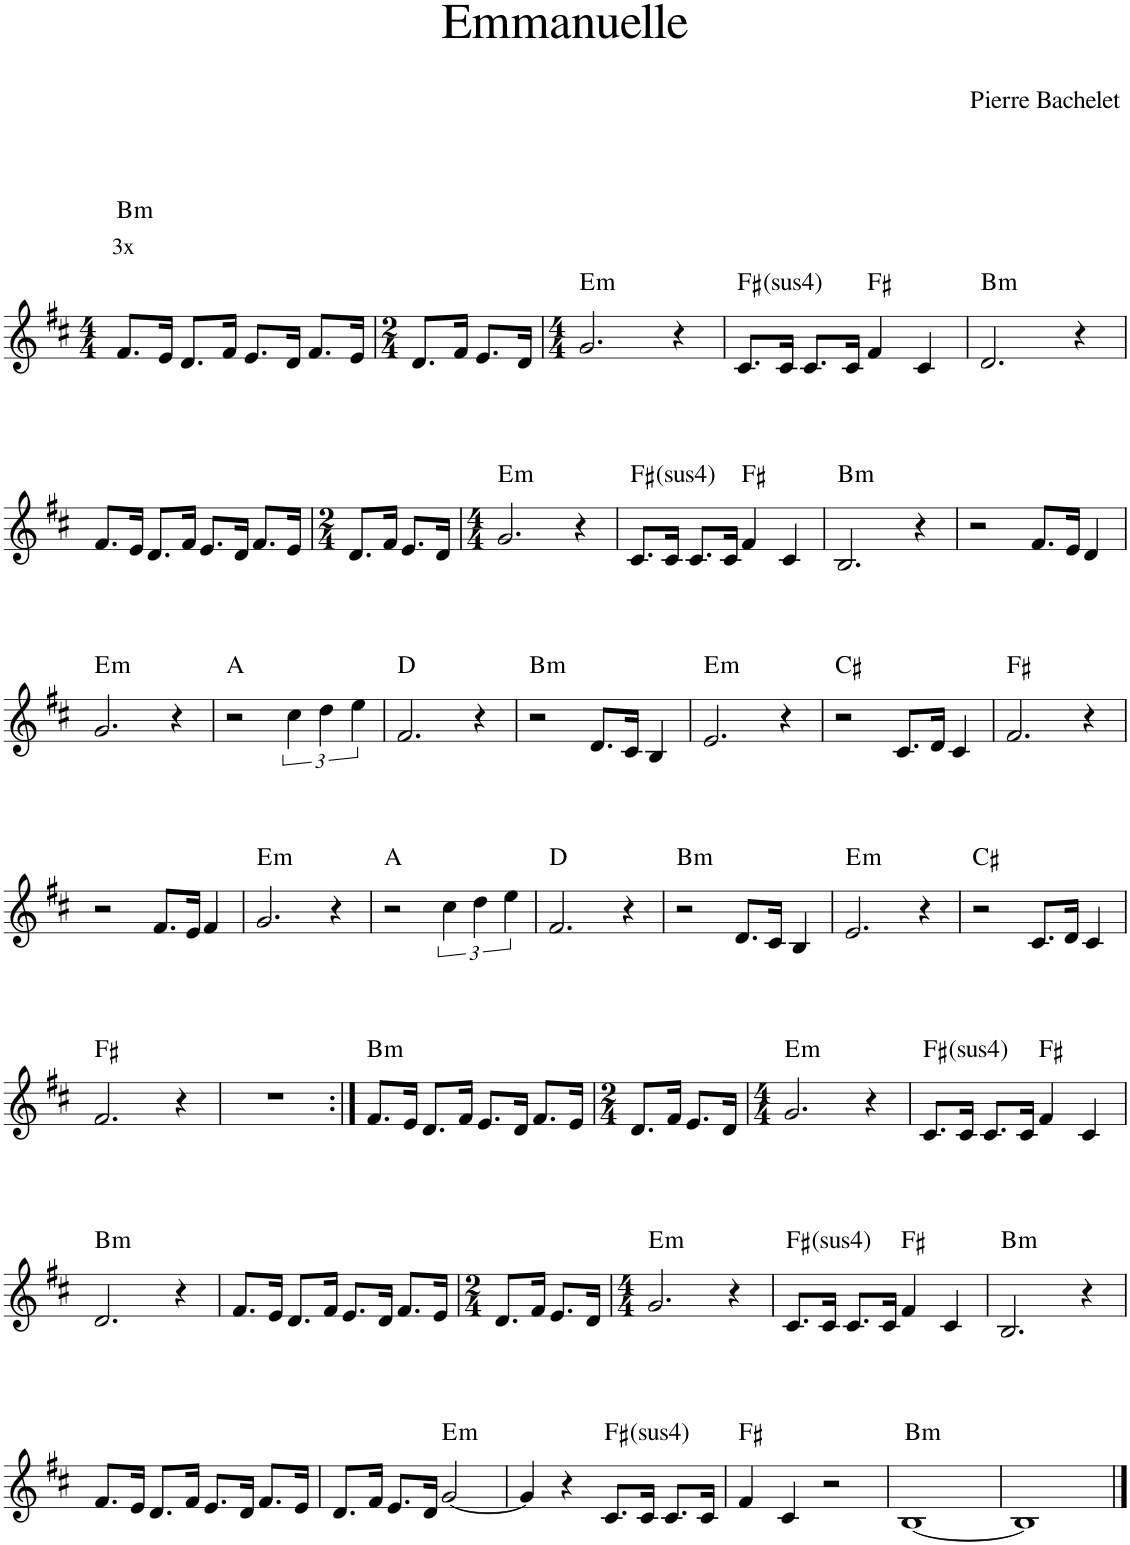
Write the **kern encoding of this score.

**kern	**text	**harte
*part1	*part1	*part1
*staff1	*staff1	*
*I"Piano	*	*
*I'Pno.	*	*
*clefG2	*	*
*k[f#c#]	*	*
*M4/4	*	*
=1	=1	=1
!	!LO:LY:a	!LO:H:kt=m
8.f#/L	3x	B:min
16e/Jk	.	.
8.d/L	.	.
16f#/Jk	.	.
8.e/L	.	.
16d/Jk	.	.
8.f#/L	.	.
16e/Jk	.	.
=2	=2	=2
*M2/4	*	*
8.d/L	.	.
16f#/Jk	.	.
8.e/L	.	.
16d/Jk	.	.
=3	=3	=3
*M4/4	*	*
!	!	!LO:H:kt=m
2.g/	.	E:min
4r	.	.
=4	=4	=4
!	!	!LO:H:kt=4
8.c#/L	.	F#:sus4
16c#/Jk	.	.
8.c#/L	.	.
16c#/Jk	.	.
4f#/	.	F#:maj
4c#/	.	.
=5	=5	=5
!	!	!LO:H:kt=m
2.d/	.	B:min
4r	.	.
!!LO:LB:g=z
=6	=6	=6
8.f#/L	.	.
16e/Jk	.	.
8.d/L	.	.
16f#/Jk	.	.
8.e/L	.	.
16d/Jk	.	.
8.f#/L	.	.
16e/Jk	.	.
=7	=7	=7
*M2/4	*	*
8.d/L	.	.
16f#/Jk	.	.
8.e/L	.	.
16d/Jk	.	.
=8	=8	=8
*M4/4	*	*
!	!	!LO:H:kt=m
2.g/	.	E:min
4r	.	.
=9	=9	=9
!	!	!LO:H:kt=4
8.c#/L	.	F#:sus4
16c#/Jk	.	.
8.c#/L	.	.
16c#/Jk	.	.
4f#/	.	F#:maj
4c#/	.	.
=10	=10	=10
!	!	!LO:H:kt=m
2.B/	.	B:min
4r	.	.
=11	=11	=11
2r	.	.
8.f#/L	.	.
16e/Jk	.	.
4d/	.	.
!!LO:LB:g=z
=12	=12	=12
!	!	!LO:H:kt=m
2.g/	.	E:min
4r	.	.
=13	=13	=13
2r	.	A:maj
6cc#\	.	.
6dd\	.	.
6ee\	.	.
=14	=14	=14
2.f#/	.	D:maj
4r	.	.
=15	=15	=15
!	!	!LO:H:kt=m
2r	.	B:min
8.d/L	.	.
16c#/Jk	.	.
4B/	.	.
=16	=16	=16
!	!	!LO:H:kt=m
2.e/	.	E:min
4r	.	.
=17	=17	=17
2r	.	C#:maj
8.c#/L	.	.
16d/Jk	.	.
4c#/	.	.
=18	=18	=18
2.f#/	.	F#:maj
4r	.	.
!!LO:LB:g=z
=19	=19	=19
2r	.	.
8.f#/L	.	.
16e/Jk	.	.
4f#/	.	.
=20	=20	=20
!	!	!LO:H:kt=m
2.g/	.	E:min
4r	.	.
=21	=21	=21
2r	.	A:maj
6cc#\	.	.
6dd\	.	.
6ee\	.	.
=22	=22	=22
2.f#/	.	D:maj
4r	.	.
=23	=23	=23
!	!	!LO:H:kt=m
2r	.	B:min
8.d/L	.	.
16c#/Jk	.	.
4B/	.	.
=24	=24	=24
!	!	!LO:H:kt=m
2.e/	.	E:min
4r	.	.
=25	=25	=25
2r	.	C#:maj
8.c#/L	.	.
16d/Jk	.	.
4c#/	.	.
!!LO:LB:g=z
=26	=26	=26
2.f#/	.	F#:maj
4r	.	.
=27	=27	=27
1r	.	.
=28:|!	=28:|!	=28:|!
!	!	!LO:H:kt=m
8.f#/L	.	B:min
16e/Jk	.	.
8.d/L	.	.
16f#/Jk	.	.
8.e/L	.	.
16d/Jk	.	.
8.f#/L	.	.
16e/Jk	.	.
=29	=29	=29
*M2/4	*	*
8.d/L	.	.
16f#/Jk	.	.
8.e/L	.	.
16d/Jk	.	.
=30	=30	=30
*M4/4	*	*
!	!	!LO:H:kt=m
2.g/	.	E:min
4r	.	.
=31	=31	=31
!	!	!LO:H:kt=4
8.c#/L	.	F#:sus4
16c#/Jk	.	.
8.c#/L	.	.
16c#/Jk	.	.
4f#/	.	F#:maj
4c#/	.	.
!!LO:LB:g=z
=32	=32	=32
!	!	!LO:H:kt=m
2.d/	.	B:min
4r	.	.
=33	=33	=33
8.f#/L	.	.
16e/Jk	.	.
8.d/L	.	.
16f#/Jk	.	.
8.e/L	.	.
16d/Jk	.	.
8.f#/L	.	.
16e/Jk	.	.
=34	=34	=34
*M2/4	*	*
8.d/L	.	.
16f#/Jk	.	.
8.e/L	.	.
16d/Jk	.	.
=35	=35	=35
*M4/4	*	*
!	!	!LO:H:kt=m
2.g/	.	E:min
4r	.	.
=36	=36	=36
!	!	!LO:H:kt=4
8.c#/L	.	F#:sus4
16c#/Jk	.	.
8.c#/L	.	.
16c#/Jk	.	.
4f#/	.	F#:maj
4c#/	.	.
=37	=37	=37
!	!	!LO:H:kt=m
2.B/	.	B:min
4r	.	.
!!LO:LB:g=z
=38	=38	=38
8.f#/L	.	.
16e/Jk	.	.
8.d/L	.	.
16f#/Jk	.	.
8.e/L	.	.
16d/Jk	.	.
8.f#/L	.	.
16e/Jk	.	.
=39	=39	=39
8.d/L	.	.
16f#/Jk	.	.
8.e/L	.	.
16d/Jk	.	.
!	!	!LO:H:kt=m
[2g/	.	E:min
=40	=40	=40
4g/]	.	.
4r	.	.
!	!	!LO:H:kt=4
8.c#/L	.	F#:sus4
16c#/Jk	.	.
8.c#/L	.	.
16c#/Jk	.	.
=41	=41	=41
4f#/	.	F#:maj
4c#/	.	.
2r	.	.
=42	=42	=42
!	!	!LO:H:kt=m
[1B	.	B:min
=43	=43	=43
1B]	.	.
==	==	==
*-	*-	*-
